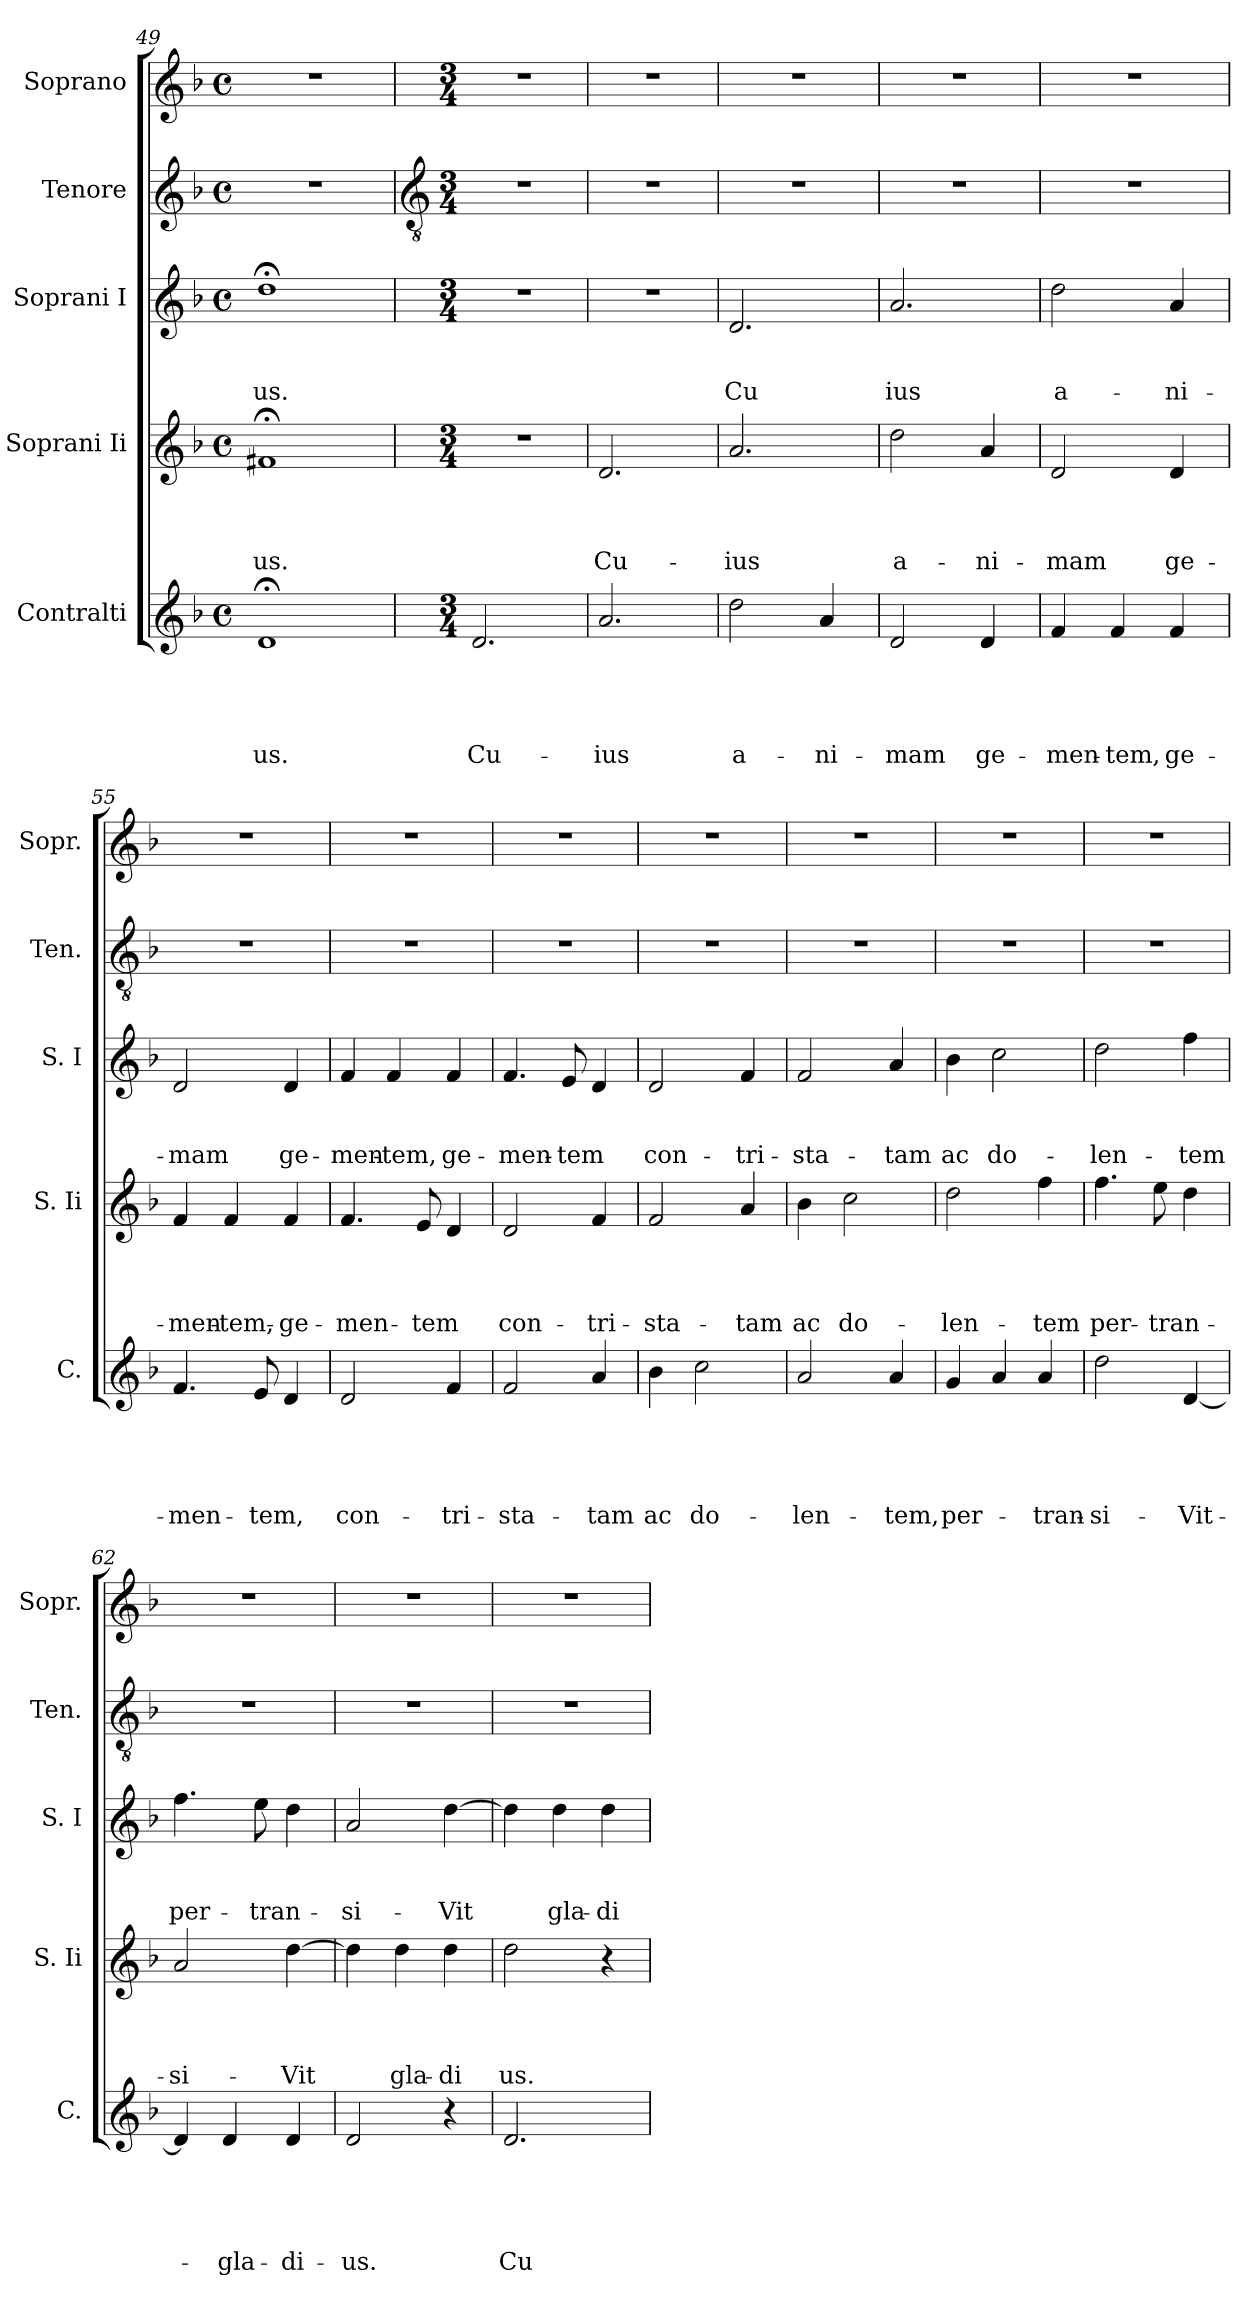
**kern	**text	**text	**text	**text	**text	**kern	**text	**text	**text	**text	**kern	**text	**text	**text	**kern	**kern
*part5	*part5	*part5	*part5	*part5	*part5	*part4	*part4	*part4	*part4	*part4	*part3	*part3	*part3	*part3	*part2	*part1
*staff5	*staff5	*staff5	*staff5	*staff5	*staff5	*staff4	*staff4	*staff4	*staff4	*staff4	*staff3	*staff3	*staff3	*staff3	*staff2	*staff1
*I"Contralti	*	*	*	*	*	*I"Soprani Ii	*	*	*	*	*I"Soprani I	*	*	*	*I"Tenore	*I"Soprano
*I'C.	*	*	*	*	*	*I'S. Ii	*	*	*	*	*I'S. I	*	*	*	*I'Ten.	*I'Sopr.
*clefG2	*	*	*	*	*	*clefG2	*	*	*	*	*clefG2	*	*	*	*clefG2	*clefG2
*k[b-]	*	*	*	*	*	*k[b-]	*	*	*	*	*k[b-]	*	*	*	*k[b-]	*k[b-]
*F:	*	*	*	*	*	*F:	*	*	*	*	*F:	*	*	*	*F:	*F:
*M4/4	*	*	*	*	*	*M4/4	*	*	*	*	*M4/4	*	*	*	*M4/4	*M4/4
*met(c)	*	*	*	*	*	*met(c)	*	*	*	*	*met(c)	*	*	*	*met(c)	*met(c)
=49	=49	=49	=49	=49	=49	=49	=49	=49	=49	=49	=49	=49	=49	=49	=49	=49
!	!	!	!	!	!LO:LY:b	!	!	!	!	!LO:LY:b	!	!	!	!LO:LY:b	!	!
1d;	.	.	.	.	-us.	1f#X;	.	.	.	-us.	1dd;<	.	.	-us.	1r	1r
!!LO:PB:g=z
=50	=50	=50	=50	=50	=50	=50	=50	=50	=50	=50	=50	=50	=50	=50	=50	=50
*	*	*	*	*	*	*	*	*	*	*	*	*	*	*	*clefGv2	*
*M3/4	*	*	*	*	*	*M3/4	*	*	*	*	*M3/4	*	*	*	*M3/4	*M3/4
!	!	!	!	!	!LO:LY:b	!LO:N:vis=1	!	!	!	!	!LO:N:vis=1	!	!	!	!LO:N:vis=1	!LO:N:vis=1
2.d/	.	.	.	.	Cu-	2.r	.	.	.	.	2.r	.	.	.	2.r	2.r
=51	=51	=51	=51	=51	=51	=51	=51	=51	=51	=51	=51	=51	=51	=51	=51	=51
!	!	!	!	!	!LO:LY:b	!	!	!	!	!LO:LY:b	!LO:N:vis=1	!	!	!	!LO:N:vis=1	!LO:N:vis=1
2.a/	.	.	.	.	-ius	2.d/	.	.	.	Cu-	2.r	.	.	.	2.r	2.r
=52	=52	=52	=52	=52	=52	=52	=52	=52	=52	=52	=52	=52	=52	=52	=52	=52
!	!	!	!	!	!LO:LY:b	!	!	!	!	!LO:LY:b	!	!	!	!LO:LY:b	!LO:N:vis=1	!LO:N:vis=1
2dd\	.	.	.	.	a-	2.a/	.	.	.	-ius	2.d/	.	.	Cu	2.r	2.r
!	!	!	!	!	!LO:LY:b	!	!	!	!	!	!	!	!	!	!	!
4a/	.	.	.	.	-ni-	.	.	.	.	.	.	.	.	.	.	.
=53	=53	=53	=53	=53	=53	=53	=53	=53	=53	=53	=53	=53	=53	=53	=53	=53
!	!	!	!	!	!LO:LY:b	!	!	!	!	!LO:LY:b	!	!	!	!LO:LY:b	!LO:N:vis=1	!LO:N:vis=1
2d/	.	.	.	.	-mam	2dd\	.	.	.	a-	2.a/	.	.	ius	2.r	2.r
!	!	!	!	!	!LO:LY:b	!	!	!	!	!LO:LY:b	!	!	!	!	!	!
4d/	.	.	.	.	ge-	4a/	.	.	.	-ni-	.	.	.	.	.	.
=54	=54	=54	=54	=54	=54	=54	=54	=54	=54	=54	=54	=54	=54	=54	=54	=54
!	!	!	!	!	!LO:LY:b	!	!	!	!	!LO:LY:b	!	!	!	!LO:LY:b	!LO:N:vis=1	!LO:N:vis=1
4f/	.	.	.	.	-men-	2d/	.	.	.	-mam	2dd\	.	.	a-	2.r	2.r
!	!	!	!	!	!LO:LY:b:rj	!	!	!	!	!	!	!	!	!	!	!
4f/	.	.	.	.	-tem,	.	.	.	.	.	.	.	.	.	.	.
!	!	!	!	!	!LO:LY:b	!	!	!	!	!LO:LY:b	!	!	!	!LO:LY:b	!	!
4f/	.	.	.	.	ge-	4d/	.	.	.	ge-	4a/	.	.	-ni-	.	.
=55	=55	=55	=55	=55	=55	=55	=55	=55	=55	=55	=55	=55	=55	=55	=55	=55
!	!	!	!	!	!LO:LY:b	!	!	!	!	!LO:LY:b	!	!	!	!LO:LY:b	!LO:N:vis=1	!LO:N:vis=1
4.f/	.	.	.	.	-men-	4f/	.	.	.	-men-	2d/	.	.	-mam	2.r	2.r
!	!	!	!	!	!	!	!	!	!	!LO:LY:b	!	!	!	!	!	!
.	.	.	.	.	.	4f/	.	.	.	-tem,-	.	.	.	.	.	.
!	!	!	!	!	!LO:LY:b	!	!	!	!	!	!	!	!	!	!	!
8e/	.	.	.	.	-tem,	.	.	.	.	.	.	.	.	.	.	.
!	!	!	!	!	!	!	!	!	!	!LO:LY:b	!	!	!	!LO:LY:b	!	!
4d/	.	.	.	.	.	4f/	.	.	.	-ge-	4d/	.	.	ge-	.	.
!!LO:LB:g=z
=56	=56	=56	=56	=56	=56	=56	=56	=56	=56	=56	=56	=56	=56	=56	=56	=56
!	!	!	!	!	!LO:LY:b	!	!	!	!	!LO:LY:b	!	!	!	!LO:LY:b	!LO:N:vis=1	!LO:N:vis=1
2d/	.	.	.	.	con-	4.f/	.	.	.	-men-	4f/	.	.	-men-	2.r	2.r
!	!	!	!	!	!	!	!	!	!	!	!	!	!	!LO:LY:b:rj	!	!
.	.	.	.	.	.	.	.	.	.	.	4f/	.	.	-tem,	.	.
!	!	!	!	!	!	!	!	!	!	!LO:LY:b	!	!	!	!	!	!
.	.	.	.	.	.	8e/	.	.	.	-tem	.	.	.	.	.	.
!	!	!	!	!	!LO:LY:b	!	!	!	!	!	!	!	!	!LO:LY:b	!	!
4f/	.	.	.	.	-tri-	4d/	.	.	.	.	4f/	.	.	ge-	.	.
=57	=57	=57	=57	=57	=57	=57	=57	=57	=57	=57	=57	=57	=57	=57	=57	=57
!	!	!	!	!	!LO:LY:b	!	!	!	!	!LO:LY:b	!	!	!	!LO:LY:b	!LO:N:vis=1	!LO:N:vis=1
2f/	.	.	.	.	-sta-	2d/	.	.	.	con-	4.f/	.	.	-men-	2.r	2.r
!	!	!	!	!	!	!	!	!	!	!	!	!	!	!LO:LY:b	!	!
.	.	.	.	.	.	.	.	.	.	.	8e/	.	.	-tem	.	.
!	!	!	!	!	!LO:LY:b	!	!	!	!	!LO:LY:b	!	!	!	!	!	!
4a/	.	.	.	.	-tam	4f/	.	.	.	-tri-	4d/	.	.	.	.	.
=58	=58	=58	=58	=58	=58	=58	=58	=58	=58	=58	=58	=58	=58	=58	=58	=58
!	!	!	!	!	!LO:LY:b	!	!	!	!	!LO:LY:b	!	!	!	!LO:LY:b	!LO:N:vis=1	!LO:N:vis=1
4b-\	.	.	.	.	ac	2f/	.	.	.	-sta-	2d/	.	.	con-	2.r	2.r
!	!	!	!	!	!LO:LY:b	!	!	!	!	!	!	!	!	!	!	!
2cc\	.	.	.	.	do-	.	.	.	.	.	.	.	.	.	.	.
!	!	!	!	!	!	!	!	!	!	!LO:LY:b	!	!	!	!LO:LY:b	!	!
.	.	.	.	.	.	4a/	.	.	.	-tam	4f/	.	.	-tri-	.	.
=59	=59	=59	=59	=59	=59	=59	=59	=59	=59	=59	=59	=59	=59	=59	=59	=59
!	!	!	!	!	!LO:LY:b	!	!	!	!	!LO:LY:b	!	!	!	!LO:LY:b	!LO:N:vis=1	!LO:N:vis=1
2a/	.	.	.	.	-len-	4b-\	.	.	.	ac	2f/	.	.	-sta-	2.r	2.r
!	!	!	!	!	!	!	!	!	!	!LO:LY:b	!	!	!	!	!	!
.	.	.	.	.	.	2cc\	.	.	.	do-	.	.	.	.	.	.
!	!	!	!	!	!LO:LY:b	!	!	!	!	!	!	!	!	!LO:LY:b	!	!
4a/	.	.	.	.	-tem,	.	.	.	.	.	4a/	.	.	-tam	.	.
=60	=60	=60	=60	=60	=60	=60	=60	=60	=60	=60	=60	=60	=60	=60	=60	=60
!	!	!	!	!	!LO:LY:b	!	!	!	!	!LO:LY:b	!	!	!	!LO:LY:b	!LO:N:vis=1	!LO:N:vis=1
4g/	.	.	.	.	per-	2dd\	.	.	.	-len-	4b-\	.	.	ac	2.r	2.r
!	!	!	!	!	!	!	!	!	!	!	!	!	!	!LO:LY:b	!	!
4a/	.	.	.	.	.	.	.	.	.	.	2cc\	.	.	do-	.	.
!	!	!	!	!	!LO:LY:b	!	!	!	!	!LO:LY:b	!	!	!	!	!	!
4a/	.	.	.	.	-tran-	4ff\	.	.	.	-tem	.	.	.	.	.	.
=61	=61	=61	=61	=61	=61	=61	=61	=61	=61	=61	=61	=61	=61	=61	=61	=61
!	!	!	!	!	!LO:LY:b	!	!	!	!	!LO:LY:b	!	!	!	!LO:LY:b	!LO:N:vis=1	!LO:N:vis=1
2dd\	.	.	.	.	-si-	4.ff\	.	.	.	per-	2dd\	.	.	-len-	2.r	2.r
!	!	!	!	!	!	!	!	!	!	!LO:LY:b	!	!	!	!	!	!
.	.	.	.	.	.	8ee\	.	.	.	-tran-	.	.	.	.	.	.
!	!	!	!	!	!LO:LY:b	!	!	!	!	!	!	!	!	!LO:LY:b	!	!
[>4d/	.	.	.	.	-Vit-	4dd\	.	.	.	.	4ff\	.	.	-tem	.	.
!!LO:PB:g=z
=62	=62	=62	=62	=62	=62	=62	=62	=62	=62	=62	=62	=62	=62	=62	=62	=62
!	!	!	!	!	!	!	!	!	!	!LO:LY:b	!	!	!	!LO:LY:b	!LO:N:vis=1	!LO:N:vis=1
4d/]	.	.	.	.	.	2a/	.	.	.	-si-	4.ff\	.	.	per-	2.r	2.r
!	!	!	!	!	!LO:LY:b	!	!	!	!	!	!	!	!	!	!	!
4d/	.	.	.	.	-gla-	.	.	.	.	.	.	.	.	.	.	.
!	!	!	!	!	!	!	!	!	!	!	!	!	!	!LO:LY:b	!	!
.	.	.	.	.	.	.	.	.	.	.	8ee\	.	.	-tran-	.	.
!	!	!	!	!	!LO:LY:b	!	!	!	!	!LO:LY:b	!	!	!	!	!	!
4d/	.	.	.	.	-di-	[>4dd\	.	.	.	-Vit	4dd\	.	.	.	.	.
=63	=63	=63	=63	=63	=63	=63	=63	=63	=63	=63	=63	=63	=63	=63	=63	=63
!	!	!	!	!	!LO:LY:b	!	!	!	!	!	!	!	!	!LO:LY:b	!LO:N:vis=1	!LO:N:vis=1
2d/	.	.	.	.	-us.	4dd\]	.	.	.	.	2a/	.	.	-si-	2.r	2.r
!	!	!	!	!	!	!	!	!	!	!LO:LY:b	!	!	!	!	!	!
.	.	.	.	.	.	4dd\	.	.	.	gla-	.	.	.	.	.	.
!	!	!	!	!	!	!	!	!	!	!LO:LY:b	!	!	!	!LO:LY:b	!	!
4r	.	.	.	.	.	4dd\	.	.	.	-di	[>4dd\	.	.	-Vit	.	.
=64	=64	=64	=64	=64	=64	=64	=64	=64	=64	=64	=64	=64	=64	=64	=64	=64
!	!	!	!	!	!LO:LY:b	!	!	!	!	!LO:LY:b	!	!	!	!	!LO:N:vis=1	!LO:N:vis=1
2.d/	.	.	.	.	Cu-	2dd\	.	.	.	us.	4dd\]	.	.	.	2.r	2.r
!	!	!	!	!	!	!	!	!	!	!	!	!	!	!LO:LY:b	!	!
.	.	.	.	.	.	.	.	.	.	.	4dd\	.	.	gla-	.	.
!	!	!	!	!	!	!	!	!	!	!	!	!	!	!LO:LY:b	!	!
.	.	.	.	.	.	4r	.	.	.	.	4dd\	.	.	-di	.	.
=	=	=	=	=	=	=	=	=	=	=	=	=	=	=	=	=
*-	*-	*-	*-	*-	*-	*-	*-	*-	*-	*-	*-	*-	*-	*-	*-	*-
